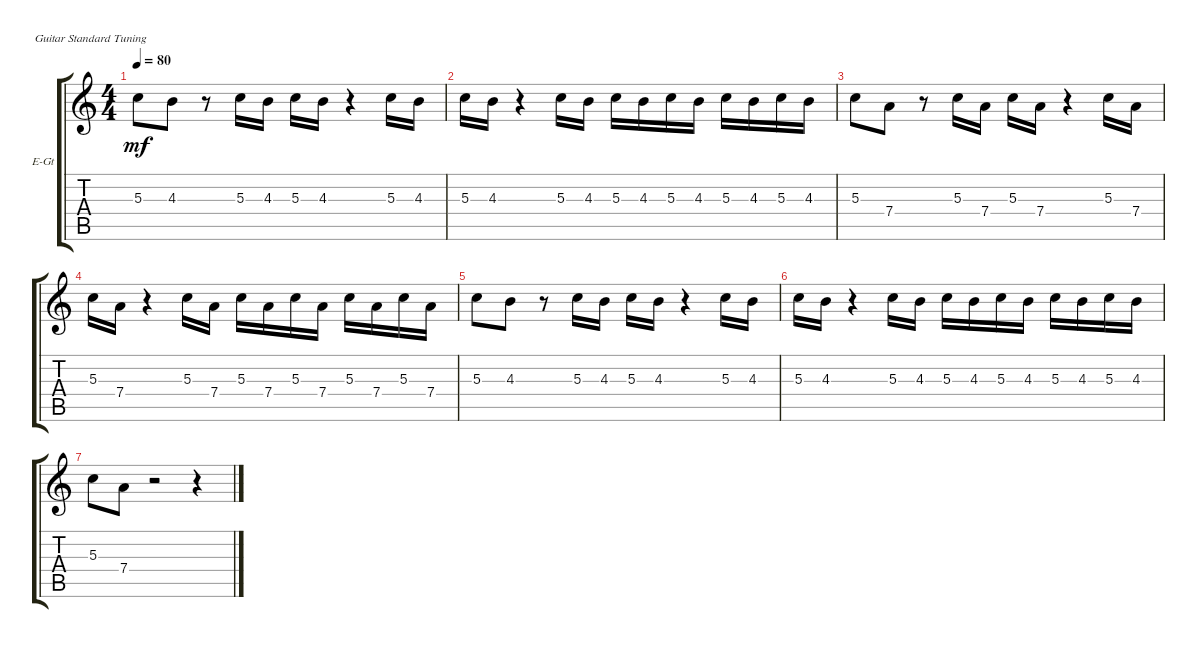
\defaultSystemsLayout 4
\bracketExtendMode groupsimilarinstruments
\firstSystemTrackNameOrientation horizontal
\otherSystemsTrackNameOrientation horizontal
\track ("Electric Guitar" "E-Gt") {instrument electricguitarclean}
\staff {score tabs}
\tuning (E4 B3 G3 D3 A2 E2)
\ts (4 4)
\tempo 80
\clef g2
\ks c
5.3.8{dy mf} 4.3.8 r.8 5.3.16 4.3.16 5.3.16 4.3.16 r.4 5.3.16 4.3.16 |
5.3.16 4.3.16 r.4 5.3.16 4.3.16 5.3.16 4.3.16 5.3.16 4.3.16 5.3.16 4.3.16 5.3.16 4.3.16 |
5.3.8 7.4.8 r.8 5.3.16 7.4.16 5.3.16 7.4.16 r.4 5.3.16 7.4.16 |
5.3.16 7.4.16 r.4 5.3.16 7.4.16 5.3.16 7.4.16 5.3.16 7.4.16 5.3.16 7.4.16 5.3.16 7.4.16 |
5.3.8 4.3.8 r.8 5.3.16 4.3.16 5.3.16 4.3.16 r.4 5.3.16 4.3.16 |
5.3.16 4.3.16 r.4 5.3.16 4.3.16 5.3.16 4.3.16 5.3.16 4.3.16 5.3.16 4.3.16 5.3.16 4.3.16 |
5.3.8 7.4.8 r.2 r.4
